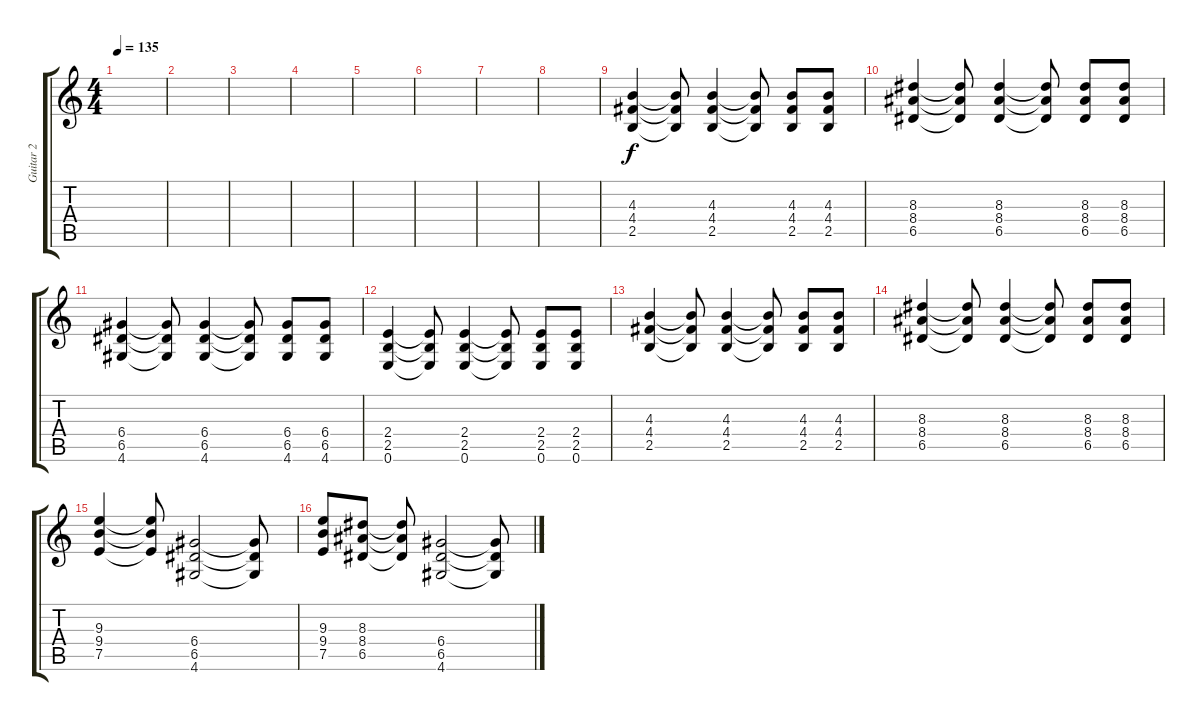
\track ("Guitar 2" "Guitar 2") {instrument overdrivenguitar}
\staff {score tabs}
\tuning (E4 B3 G3 D3 A2 E2) {hide}
\ts (4 4)
\tempo 135
\clef g2
\ks c
|
|
|
|
|
|
|
|
(4.3 4.4 2.5).4 (4.3{t} 4.4{t} 2.5{t}).8 (4.3 4.4 2.5).4 (4.3{t} 4.4{t} 2.5{t}).8 (4.3 4.4 2.5).8 (4.3 4.4 2.5).8 |
(8.3 8.4 6.5).4 (8.3{t} 8.4{t} 6.5{t}).8 (8.3 8.4 6.5).4 (8.3{t} 8.4{t} 6.5{t}).8 (8.3 8.4 6.5).8 (8.3 8.4 6.5).8 |
(6.4 6.5 4.6).4 (6.4{t} 6.5{t} 4.6{t}).8 (6.4 6.5 4.6).4 (6.4{t} 6.5{t} 4.6{t}).8 (6.4 6.5 4.6).8 (6.4 6.5 4.6).8 |
(2.4 2.5 0.6).4 (2.4{t} 2.5{t} 0.6{t}).8 (2.4 2.5 0.6).4 (2.4{t} 2.5{t} 0.6{t}).8 (2.4 2.5 0.6).8 (2.4 2.5 0.6).8 |
(4.3 4.4 2.5).4 (4.3{t} 4.4{t} 2.5{t}).8 (4.3 4.4 2.5).4 (4.3{t} 4.4{t} 2.5{t}).8 (4.3 4.4 2.5).8 (4.3 4.4 2.5).8 |
(8.3 8.4 6.5).4 (8.3{t} 8.4{t} 6.5{t}).8 (8.3 8.4 6.5).4 (8.3{t} 8.4{t} 6.5{t}).8 (8.3 8.4 6.5).8 (8.3 8.4 6.5).8 |
(9.3 9.4 7.5).4 (9.3{t} 9.4{t} 7.5{t}).8 (6.4 6.5 4.6).2 (6.4{t} 6.5{t} 4.6{t}).8 |
(9.3 9.4 7.5).8 (8.3 8.4 6.5).8 (8.3{t} 8.4{t} 6.5{t}).8 (6.4 6.5 4.6).2 (6.4{t} 6.5{t} 4.6{t}).8
